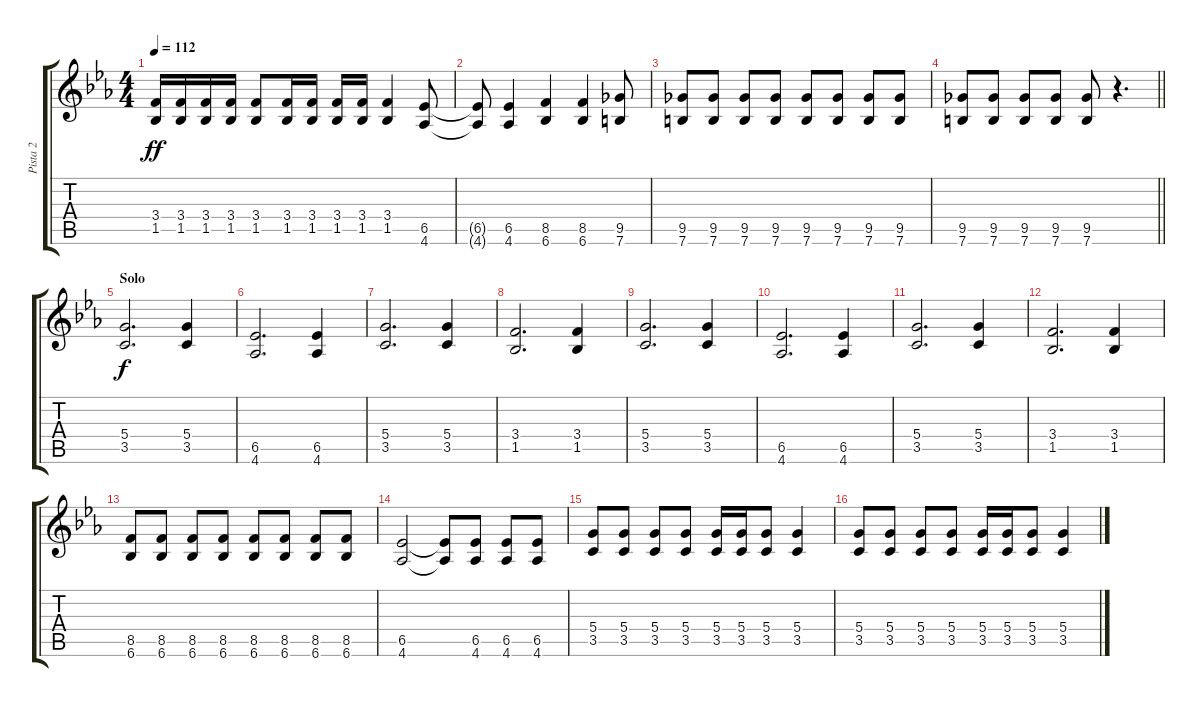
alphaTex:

\track ("Pista 2" "Pista 2") {instrument distortionguitar}
\staff {score tabs}
\tuning (E4 B3 G3 D3 A2 E2) {hide}
\ts (4 4)
\tempo 112
\clef g2
\ks cminor
(3.4 1.5).16{dy ff} (3.4 1.5).16 (3.4 1.5).16 (3.4 1.5).16 (3.4 1.5).8 (3.4 1.5).16 (3.4 1.5).16 (3.4 1.5).16 (3.4 1.5).16 (3.4 1.5).4 (6.5 4.6).8 |
(6.5{t} 4.6{t}).8 (6.5 4.6).4 (8.5 6.6).4 (8.5 6.6).4 (9.5 7.6).8 |
(9.5 7.6).8 (9.5 7.6).8 (9.5 7.6).8 (9.5 7.6).8 (9.5 7.6).8 (9.5 7.6).8 (9.5 7.6).8 (9.5 7.6).8 |
\barLineRight lightlight
(9.5 7.6).8 (9.5 7.6).8 (9.5 7.6).8 (9.5 7.6).8 (9.5 7.6).8 r.4{d} |
\section ("" "Solo")
(5.4 3.5).2{d dy f} (5.4 3.5).4 |
(6.5 4.6).2{d} (6.5 4.6).4 |
(5.4 3.5).2{d} (5.4 3.5).4 |
(3.4 1.5).2{d} (3.4 1.5).4 |
(5.4 3.5).2{d} (5.4 3.5).4 |
(6.5 4.6).2{d} (6.5 4.6).4 |
(5.4 3.5).2{d} (5.4 3.5).4 |
(3.4 1.5).2{d} (3.4 1.5).4 |
(8.5 6.6).8 (8.5 6.6).8 (8.5 6.6).8 (8.5 6.6).8 (8.5 6.6).8 (8.5 6.6).8 (8.5 6.6).8 (8.5 6.6).8 |
(6.5 4.6).2 (6.5{t} 4.6{t}).8 (6.5 4.6).8 (6.5 4.6).8 (6.5 4.6).8 |
(5.4 3.5).8 (5.4 3.5).8 (5.4 3.5).8 (5.4 3.5).8 (5.4 3.5).16 (5.4 3.5).16 (5.4 3.5).8 (5.4 3.5).4 |
(5.4 3.5).8 (5.4 3.5).8 (5.4 3.5).8 (5.4 3.5).8 (5.4 3.5).16 (5.4 3.5).16 (5.4 3.5).8 (5.4 3.5).4
